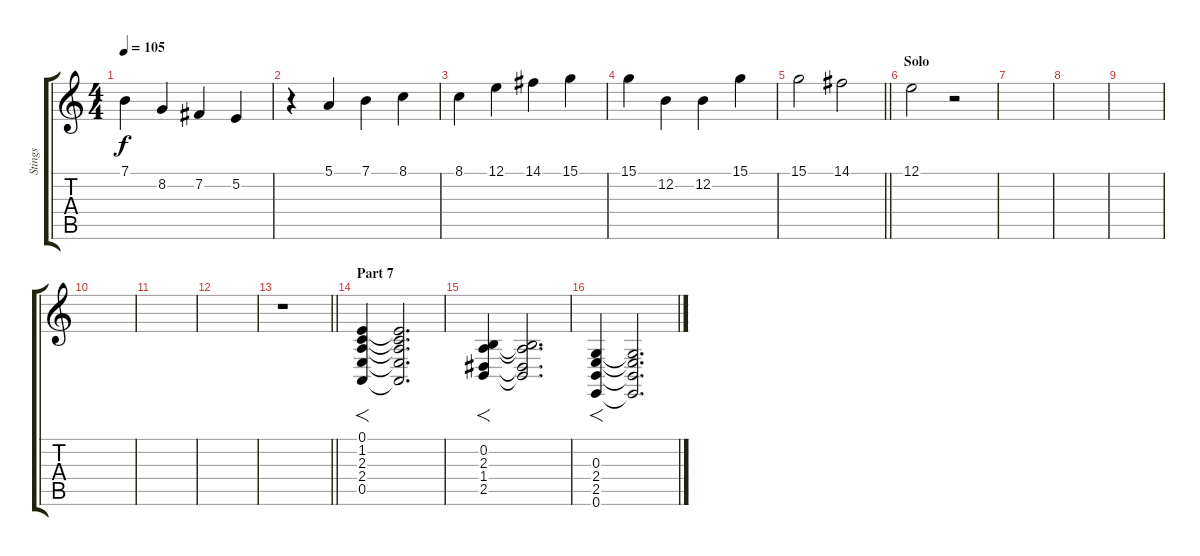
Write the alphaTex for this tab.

\track ("Stings" "Stings") {instrument stringensemble1}
\staff {score tabs}
\tuning (E4 B3 G3 D3 A2 E2) {hide}
\ts (4 4)
\tempo 105
\clef g2
\ks c
7.1.4{dy f} 8.2.4 7.2.4 5.2.4 |
r.4 5.1.4 7.1.4 8.1.4 |
8.1.4 12.1.4 14.1.4 15.1.4 |
15.1.4 12.2.4 12.2.4 15.1.4 |
\barLineRight lightlight
15.1.2 14.1.2 |
\section ("" "Solo")
12.1.2 r.2 |
|
|
|
|
|
|
\barLineRight lightlight
r.1{volume 5 instrument stringensemble1} |
\section ("" "Part 7")
(0.1 1.2 2.3 2.4 0.5).4{f} (0.1{t} 1.2{t} 2.3{t} 2.4{t} 0.5{t}).2{d} |
(0.2 2.3 1.4 2.5).4{f} (0.2{t} 2.3{t} 1.4{t} 2.5{t}).2{d} |
(0.3 2.4 2.5 0.6).4{f} (0.3{t} 2.4{t} 2.5{t} 0.6{t}).2{d}
